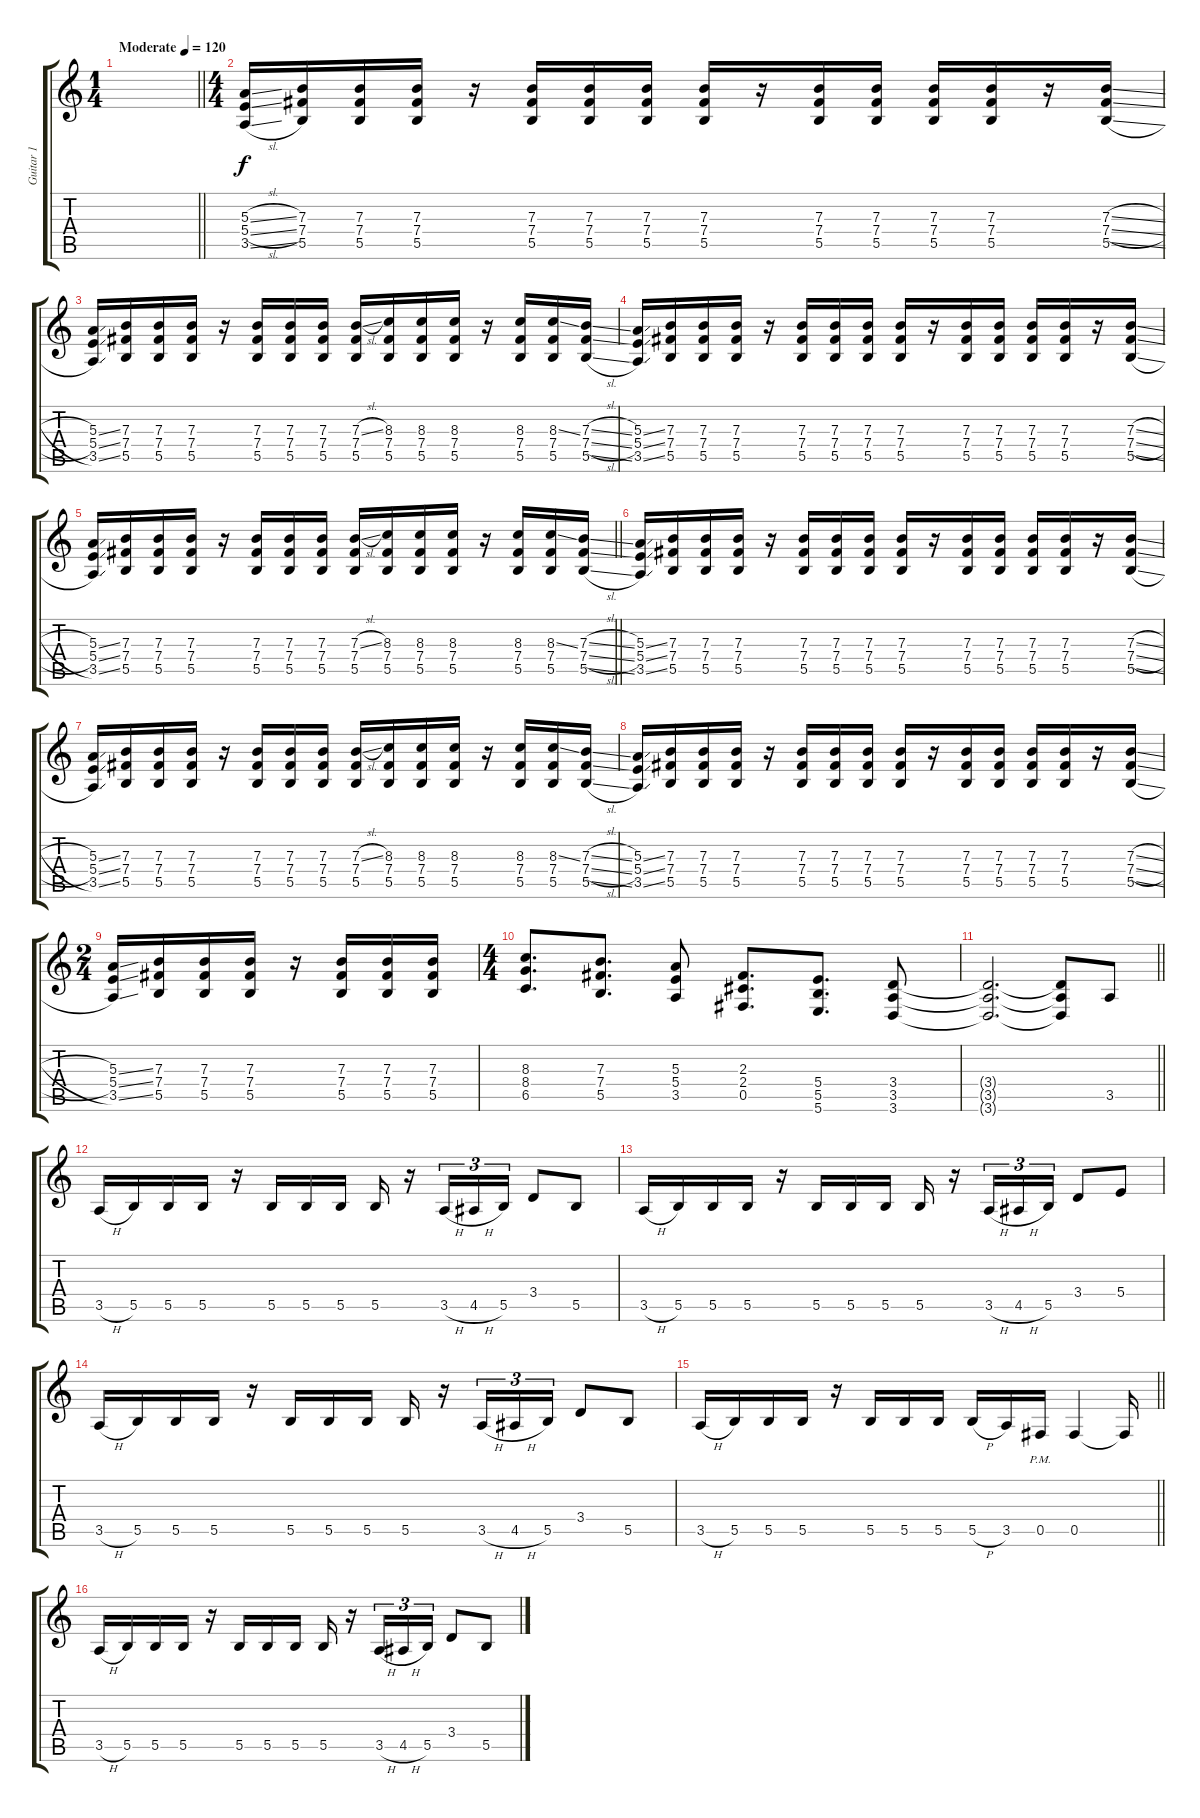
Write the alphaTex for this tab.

\track ("Guitar 1" "Guitar 1") {instrument distortionguitar}
\staff {score tabs}
\tuning (Db4 Ab3 E3 B2 Gb2 B1) {hide}
\ts (1 4)
\tempo (120 "Moderate")
\clef g2
\barLineRight lightlight
\ks c
|
\ts (4 4)
(5.3{sl} 5.4{sl} 3.5{sl}).16 (7.3 7.4 5.5).16 (7.3 7.4 5.5).16 (7.3 7.4 5.5).16 r.16 (7.3 7.4 5.5).16 (7.3 7.4 5.5).16 (7.3 7.4 5.5).16 (7.3 7.4 5.5).16 r.16 (7.3 7.4 5.5).16 (7.3 7.4 5.5).16 (7.3 7.4 5.5).16 (7.3 7.4 5.5).16 r.16 (7.3{sl} 7.4{sl} 5.5{sl}).16 |
(5.3{ss} 5.4{ss} 3.5{ss}).16 (7.3 7.4 5.5).16 (7.3 7.4 5.5).16 (7.3 7.4 5.5).16 r.16 (7.3 7.4 5.5).16 (7.3 7.4 5.5).16 (7.3 7.4 5.5).16 (7.3{sl} 7.4 5.5).16 (8.3 7.4 5.5).16 (8.3 7.4 5.5).16 (8.3 7.4 5.5).16 r.16 (8.3 7.4 5.5).16 (8.3{ss} 7.4 5.5).16 (7.3{sl} 7.4{sl} 5.5{sl}).16 |
(5.3{ss} 5.4{ss} 3.5{ss}).16 (7.3 7.4 5.5).16 (7.3 7.4 5.5).16 (7.3 7.4 5.5).16 r.16 (7.3 7.4 5.5).16 (7.3 7.4 5.5).16 (7.3 7.4 5.5).16 (7.3 7.4 5.5).16 r.16 (7.3 7.4 5.5).16 (7.3 7.4 5.5).16 (7.3 7.4 5.5).16 (7.3 7.4 5.5).16 r.16 (7.3{sl} 7.4{sl} 5.5{sl}).16 |
\barLineRight lightlight
(5.3{ss} 5.4{ss} 3.5{ss}).16 (7.3 7.4 5.5).16 (7.3 7.4 5.5).16 (7.3 7.4 5.5).16 r.16 (7.3 7.4 5.5).16 (7.3 7.4 5.5).16 (7.3 7.4 5.5).16 (7.3{sl} 7.4 5.5).16 (8.3 7.4 5.5).16 (8.3 7.4 5.5).16 (8.3 7.4 5.5).16 r.16 (8.3 7.4 5.5).16 (8.3{ss} 7.4 5.5).16 (7.3{sl} 7.4{sl} 5.5{sl}).16 |
(5.3{ss} 5.4{ss} 3.5{ss}).16 (7.3 7.4 5.5).16 (7.3 7.4 5.5).16 (7.3 7.4 5.5).16 r.16 (7.3 7.4 5.5).16 (7.3 7.4 5.5).16 (7.3 7.4 5.5).16 (7.3 7.4 5.5).16 r.16 (7.3 7.4 5.5).16 (7.3 7.4 5.5).16 (7.3 7.4 5.5).16 (7.3 7.4 5.5).16 r.16 (7.3{sl} 7.4{sl} 5.5{sl}).16 |
(5.3{ss} 5.4{ss} 3.5{ss}).16 (7.3 7.4 5.5).16 (7.3 7.4 5.5).16 (7.3 7.4 5.5).16 r.16 (7.3 7.4 5.5).16 (7.3 7.4 5.5).16 (7.3 7.4 5.5).16 (7.3{sl} 7.4 5.5).16 (8.3 7.4 5.5).16 (8.3 7.4 5.5).16 (8.3 7.4 5.5).16 r.16 (8.3 7.4 5.5).16 (8.3{ss} 7.4 5.5).16 (7.3{sl} 7.4{sl} 5.5{sl}).16 |
(5.3{ss} 5.4{ss} 3.5{ss}).16 (7.3 7.4 5.5).16 (7.3 7.4 5.5).16 (7.3 7.4 5.5).16 r.16 (7.3 7.4 5.5).16 (7.3 7.4 5.5).16 (7.3 7.4 5.5).16 (7.3 7.4 5.5).16 r.16 (7.3 7.4 5.5).16 (7.3 7.4 5.5).16 (7.3 7.4 5.5).16 (7.3 7.4 5.5).16 r.16 (7.3{sl} 7.4{sl} 5.5{sl}).16 |
\ts (2 4)
(5.3{ss} 5.4{ss} 3.5{ss}).16 (7.3 7.4 5.5).16 (7.3 7.4 5.5).16 (7.3 7.4 5.5).16 r.16 (7.3 7.4 5.5).16 (7.3 7.4 5.5).16 (7.3 7.4 5.5).16 |
\ts (4 4)
(8.3 8.4 6.5).8{d} (7.3 7.4 5.5).8{d} (5.3 5.4 3.5).8 (2.3 2.4 0.5).8{d} (5.4 5.5 5.6).8{d} (3.4 3.5 3.6).8 |
\barLineRight lightlight
(3.4{t} 3.5{t} 3.6{t}).2{d} (3.4{t} 3.5{t} 3.6{t}).8 3.5.8 |
\section ("" "")
3.5{h}.16 5.5.16 5.5.16 5.5.16 r.16 5.5.16 5.5.16 5.5.16 5.5.16 r.16 3.5{h}.16{tu (3 2)} 4.5{h}.16{tu (3 2)} 5.5.16{tu (3 2)} 3.4.8 5.5.8 |
3.5{h}.16 5.5.16 5.5.16 5.5.16 r.16 5.5.16 5.5.16 5.5.16 5.5.16 r.16 3.5{h}.16{tu (3 2)} 4.5{h}.16{tu (3 2)} 5.5.16{tu (3 2)} 3.4.8 5.4.8 |
3.5{h}.16 5.5.16 5.5.16 5.5.16 r.16 5.5.16 5.5.16 5.5.16 5.5.16 r.16 3.5{h}.16{tu (3 2)} 4.5{h}.16{tu (3 2)} 5.5.16{tu (3 2)} 3.4.8 5.5.8 |
\barLineRight lightlight
3.5{h}.16 5.5.16 5.5.16 5.5.16 r.16 5.5.16 5.5.16 5.5.16 5.5{h}.16 3.5.16 0.5{pm}.16 0.5.4 0.5{t}.16 |
3.5{h}.16 5.5.16 5.5.16 5.5.16 r.16 5.5.16 5.5.16 5.5.16 5.5.16 r.16 3.5{h}.16{tu (3 2)} 4.5{h}.16{tu (3 2)} 5.5.16{tu (3 2)} 3.4.8 5.5.8
